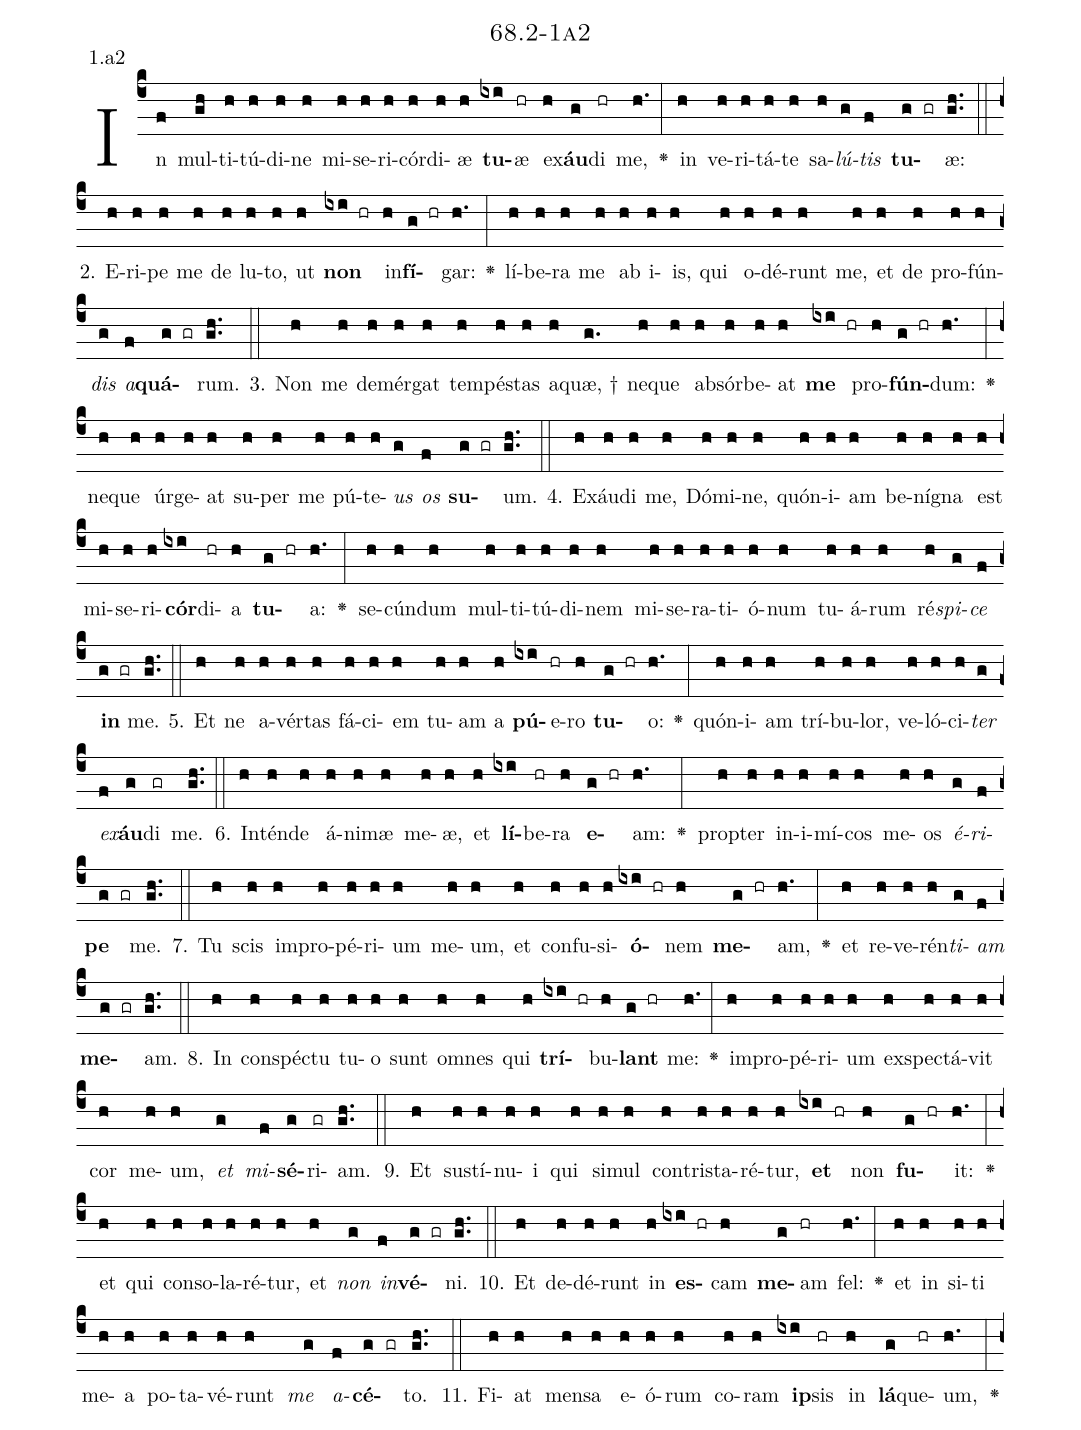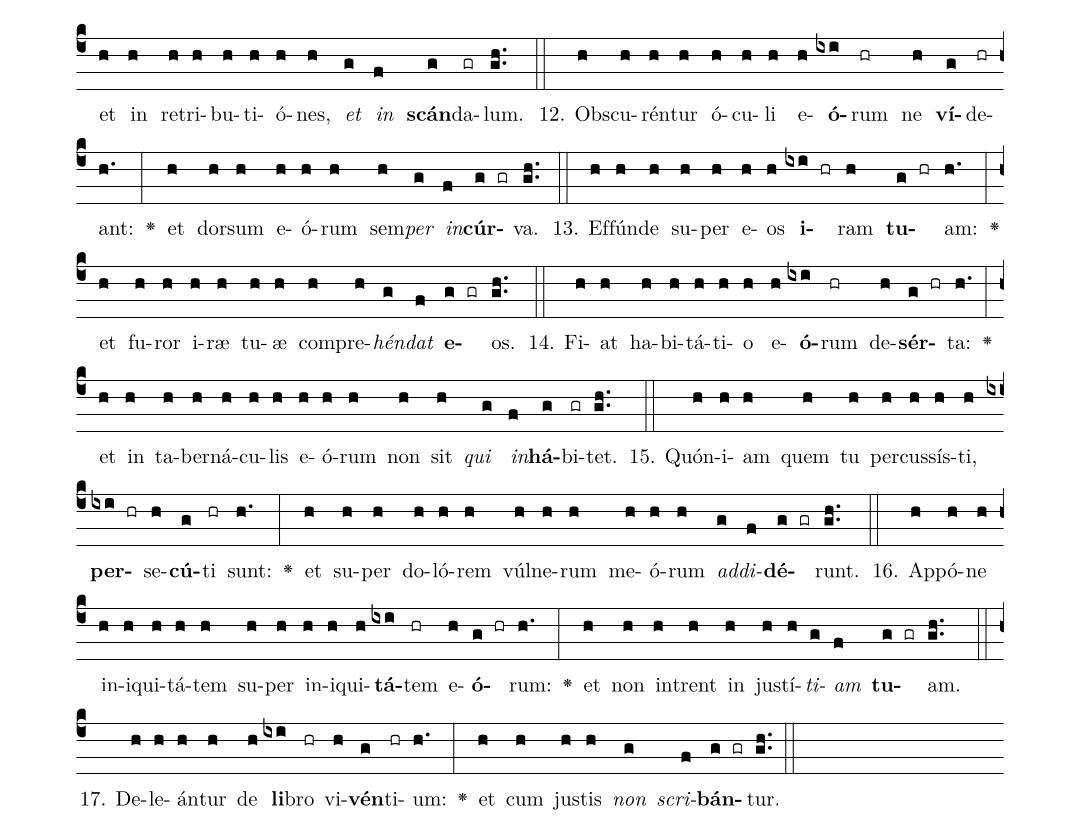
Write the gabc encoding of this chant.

name: 68.2-1a2;
annotation: 1.a2;
%%
(c4)In(f) mul(gh)ti(h)tú(h)di(h)ne(h) mi(h)se(h)ri(h)cór(h)di(h)æ(h) <b>tu</b>(ixi)æ(hr) ex(h)<b>áu</b>(g)di(hr) me,(h.) <v>\greheightstar</v>(:) in(h) ve(h)ri(h)tá(h)te(h) sa(h)<i>lú</i>(g)<i>tis</i>(f) <b>tu</b>(g gr)æ:(gh..) (::)
2. E(h)ri(h)pe(h) me(h) de(h) lu(h)to,(h) ut(h) <b>non</b>(ixi hr) in(h)<b>fí</b>(g hr)gar:(h.) <v>\greheightstar</v>(:) lí(h)be(h)ra(h) me(h) ab(h) i(h)is,(h) qui(h) o(h)dé(h)runt(h) me,(h) et(h) de(h) pro(h)fún(h)<i>dis</i>(g) <i>a</i>(f)<b>quá</b>(g gr)rum.(gh..) (::)
3. Non(h) me(h) de(h)mér(h)gat(h) tem(h)pés(h)tas(h) a(h)quæ, †(g.) ne(h)que(h) ab(h)sór(h)be(h)at(h) <b>me</b>(ixi hr) pro(h)<b>fún</b>(g hr)dum:(h.) <v>\greheightstar</v>(:) ne(h)que(h) úr(h)ge(h)at(h) su(h)per(h) me(h) pú(h)te(h)<i>us</i>(g) <i>os</i>(f) <b>su</b>(g gr)um.(gh..) (::)
4. Ex(h)áu(h)di(h) me,(h) Dó(h)mi(h)ne,(h) quón(h)i(h)am(h) be(h)ní(h)gna(h) est(h) mi(h)se(h)ri(h)<b>cór</b>(ixi)di(hr)a(h) <b>tu</b>(g hr)a:(h.) <v>\greheightstar</v>(:) se(h)cún(h)dum(h) mul(h)ti(h)tú(h)di(h)nem(h) mi(h)se(h)ra(h)ti(h)ó(h)num(h) tu(h)á(h)rum(h) ré(h)<i>spi</i>(g)<i>ce</i>(f) <b>in</b>(g gr) me.(gh..) (::)
5. Et(h) ne(h) a(h)vér(h)tas(h) fá(h)ci(h)em(h) tu(h)am(h) a(h) <b>pú</b>(ixi)e(hr)ro(h) <b>tu</b>(g hr)o:(h.) <v>\greheightstar</v>(:) quón(h)i(h)am(h) trí(h)bu(h)lor,(h) ve(h)ló(h)ci(h)<i>ter</i>(g) <i>ex</i>(f)<b>áu</b>(g)di(gr) me.(gh..) (::)
6. In(h)tén(h)de(h) á(h)ni(h)mæ(h) me(h)æ,(h) et(h) <b>lí</b>(ixi)be(hr)ra(h) <b>e</b>(g hr)am:(h.) <v>\greheightstar</v>(:) prop(h)ter(h) in(h)i(h)mí(h)cos(h) me(h)os(h) <i>é</i>(g)<i>ri</i>(f)<b>pe</b>(g gr) me.(gh..) (::)
7. Tu(h) scis(h) im(h)pro(h)pé(h)ri(h)um(h) me(h)um,(h) et(h) con(h)fu(h)si(h)<b>ó</b>(ixi hr)nem(h) <b>me</b>(g hr)am,(h.) <v>\greheightstar</v>(:) et(h) re(h)ve(h)rén(h)<i>ti</i>(g)<i>am</i>(f) <b>me</b>(g gr)am.(gh..) (::)
8. In(h) con(h)spéc(h)tu(h) tu(h)o(h) sunt(h) om(h)nes(h) qui(h) <b>trí</b>(ixi hr)bu(h)<b>lant</b>(g hr) me:(h.) <v>\greheightstar</v>(:) im(h)pro(h)pé(h)ri(h)um(h) ex(h)spec(h)tá(h)vit(h) cor(h) me(h)um,(h) <i>et</i>(g) <i>mi</i>(f)<b>sé</b>(g)ri(gr)am.(gh..) (::)
9. Et(h) sus(h)tí(h)nu(h)i(h) qui(h) si(h)mul(h) con(h)tris(h)ta(h)ré(h)tur,(h) <b>et</b>(ixi hr) non(h) <b>fu</b>(g hr)it:(h.) <v>\greheightstar</v>(:) et(h) qui(h) con(h)so(h)la(h)ré(h)tur,(h) et(h) <i>non</i>(g) <i>in</i>(f)<b>vé</b>(g gr)ni.(gh..) (::)
10. Et(h) de(h)dé(h)runt(h) in(h) <b>es</b>(ixi hr)cam(h) <b>me</b>(g)am(hr) fel:(h.) <v>\greheightstar</v>(:) et(h) in(h) si(h)ti(h) me(h)a(h) po(h)ta(h)vé(h)runt(h) <i>me</i>(g) <i>a</i>(f)<b>cé</b>(g gr)to.(gh..) (::)
11. Fi(h)at(h) men(h)sa(h) e(h)ó(h)rum(h) co(h)ram(h) <b>ip</b>(ixi)sis(hr) in(h) <b>lá</b>(g)que(hr)um,(h.) <v>\greheightstar</v>(:) et(h) in(h) re(h)tri(h)bu(h)ti(h)ó(h)nes,(h) <i>et</i>(g) <i>in</i>(f) <b>scán</b>(g)da(gr)lum.(gh..) (::)
12. Obs(h)cu(h)rén(h)tur(h) ó(h)cu(h)li(h) e(h)<b>ó</b>(ixi)rum(hr) ne(h) <b>ví</b>(g)de(hr)ant:(h.) <v>\greheightstar</v>(:) et(h) dor(h)sum(h) e(h)ó(h)rum(h) sem(h)<i>per</i>(g) <i>in</i>(f)<b>cúr</b>(g gr)va.(gh..) (::)
13. Ef(h)fún(h)de(h) su(h)per(h) e(h)os(h) <b>i</b>(ixi hr)ram(h) <b>tu</b>(g hr)am:(h.) <v>\greheightstar</v>(:) et(h) fu(h)ror(h) i(h)ræ(h) tu(h)æ(h) com(h)pre(h)<i>hén</i>(g)<i>dat</i>(f) <b>e</b>(g gr)os.(gh..) (::)
14. Fi(h)at(h) ha(h)bi(h)tá(h)ti(h)o(h) e(h)<b>ó</b>(ixi)rum(hr) de(h)<b>sér</b>(g hr)ta:(h.) <v>\greheightstar</v>(:) et(h) in(h) ta(h)ber(h)ná(h)cu(h)lis(h) e(h)ó(h)rum(h) non(h) sit(h) <i>qui</i>(g) <i>in</i>(f)<b>há</b>(g)bi(gr)tet.(gh..) (::)
15. Quón(h)i(h)am(h) quem(h) tu(h) per(h)cus(h)sís(h)ti,(h) <b>per</b>(ixi hr)se(h)<b>cú</b>(g)ti(hr) sunt:(h.) <v>\greheightstar</v>(:) et(h) su(h)per(h) do(h)ló(h)rem(h) vúl(h)ne(h)rum(h) me(h)ó(h)rum(h) <i>ad</i>(g)<i>di</i>(f)<b>dé</b>(g gr)runt.(gh..) (::)
16. Ap(h)pó(h)ne(h) in(h)i(h)qui(h)tá(h)tem(h) su(h)per(h) in(h)i(h)qui(h)<b>tá</b>(ixi)tem(hr) e(h)<b>ó</b>(g hr)rum:(h.) <v>\greheightstar</v>(:) et(h) non(h) in(h)trent(h) in(h) jus(h)tí(h)<i>ti</i>(g)<i>am</i>(f) <b>tu</b>(g gr)am.(gh..) (::)
17. De(h)le(h)án(h)tur(h) de(h) <b>li</b>(ixi)bro(hr) vi(h)<b>vén</b>(g)ti(hr)um:(h.) <v>\greheightstar</v>(:) et(h) cum(h) jus(h)tis(h) <i>non</i>(g) <i>scri</i>(f)<b>bán</b>(g gr)tur.(gh..) (::)
